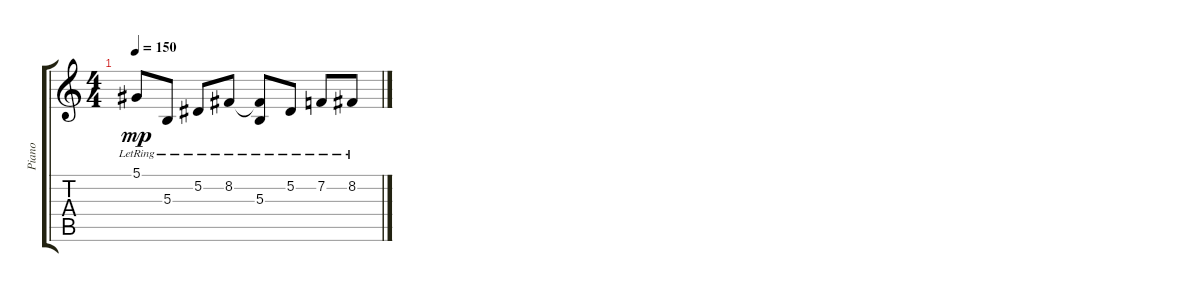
\track ("Piano" "Piano") {instrument acousticgrandpiano}
\staff {score tabs}
\tuning (Eb4 Bb3 Gb3 Db3 Ab2 Eb2) {hide}
\ts (4 4)
\tempo 150
\clef g2
\ks c
5.1{lr}.8{dy mp} 5.3{lr}.8 5.2{lr}.8 8.2{lr}.8 (8.2{t} 5.3{lr}).8 5.2{lr}.8 7.2{lr}.8 8.2{lr}.8
